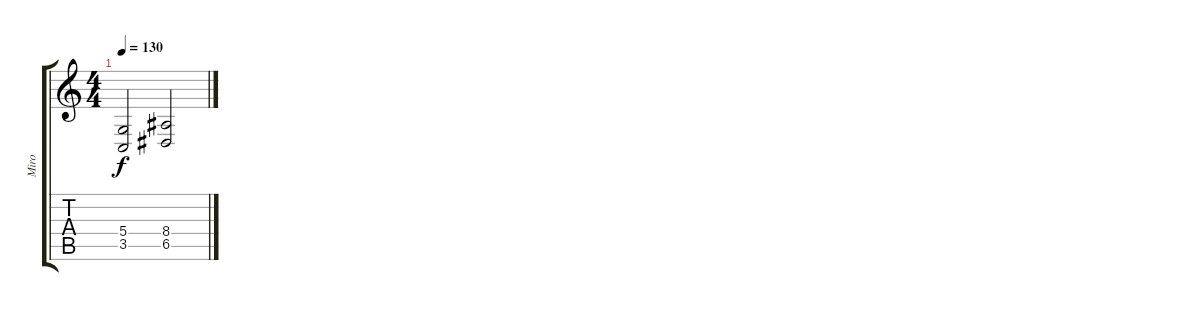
\track ("Miro" "Miro") {instrument lead2sawtooth}
\staff {score tabs}
\tuning (E4 B3 G3 D3 A2 E2) {hide}
\ts (4 4)
\tempo 130
\clef g2
\ks c
(5.4 3.5).2{dy f} (8.4 6.5).2
